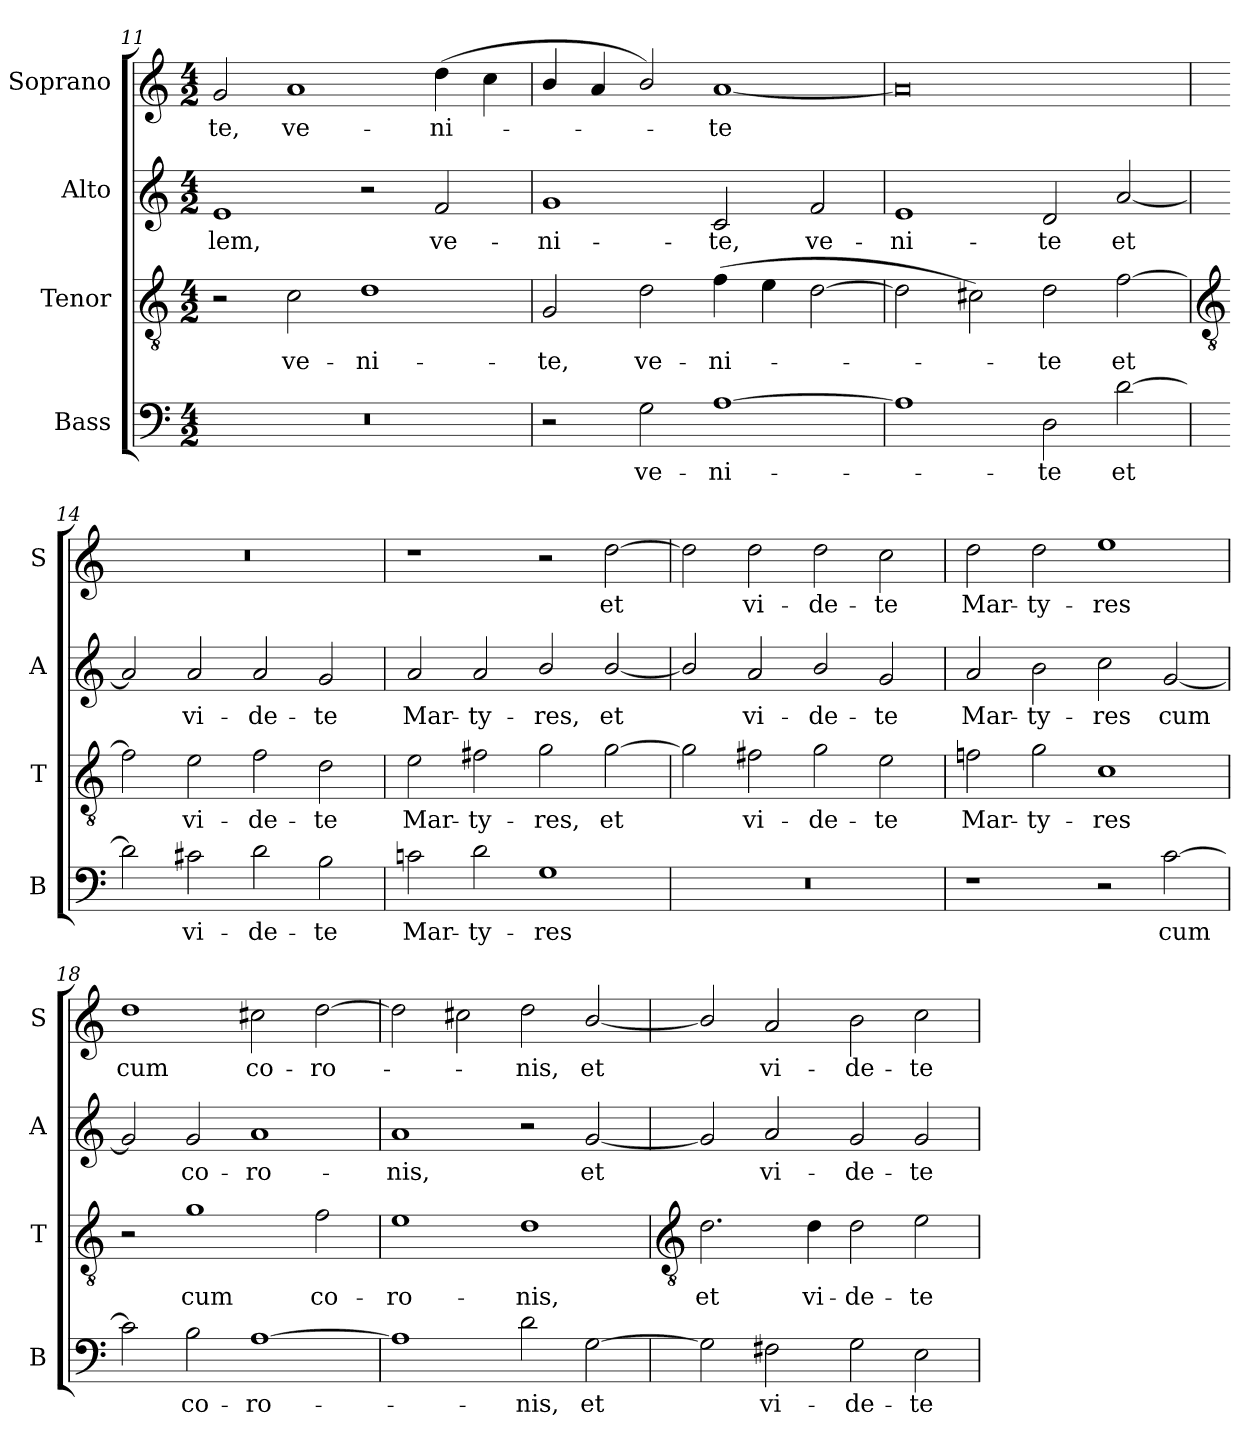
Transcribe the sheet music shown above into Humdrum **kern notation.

**kern	**text	**kern	**text	**kern	**text	**kern	**text
*part4	*part4	*part3	*part3	*part2	*part2	*part1	*part1
*staff4	*staff4	*staff3	*staff3	*staff2	*staff2	*staff1	*staff1
*I"Bass	*	*I"Tenor	*	*I"Alto	*	*I"Soprano	*
*I'B	*	*I'T	*	*I'A	*	*I'S	*
*clefF4	*	*clefGv2	*	*clefG2	*	*clefG2	*
*k[]	*	*k[]	*	*k[]	*	*k[]	*
*C:	*	*C:	*	*C:	*	*C:	*
*M4/2	*	*M4/2	*	*M4/2	*	*M4/2	*
=11	=11	=11	=11	=11	=11	=11	=11
!	!	!	!	!	!LO:LY:b	!	!LO:LY:b
0r	.	2r	.	1e	-lem,	2g	-te,
!	!	!	!LO:LY:b	!	!	!	!LO:LY:b
.	.	2c	ve-	.	.	1a	ve-
!	!	!	!LO:LY:b	!	!	!	!
.	.	1d	-ni-	2r	.	.	.
!	!	!	!	!	!LO:LY:b	!	!LO:LY:b
.	.	.	.	2f	ve-	(<4dd	-ni-
.	.	.	.	.	.	4cc	.
=12	=12	=12	=12	=12	=12	=12	=12
!	!	!	!LO:LY:b	!	!LO:LY:b	!	!
2r	.	2G	-te,	1g	-ni-	4b/	.
.	.	.	.	.	.	4a	.
!	!LO:LY:b	!	!LO:LY:b	!	!	!	!
2G	ve-	2d	ve-	.	.	2b/)	.
!	!LO:LY:b	!	!LO:LY:b	!	!LO:LY:b	!	!LO:LY:b
[1A	-ni-	(>4f	-ni-	2c	-te,	[1a	te
.	.	4e	.	.	.	.	.
!	!	!	!	!	!LO:LY:b	!	!
.	.	[2d	.	2f	ve-	.	.
=13	=13	=13	=13	=13	=13	=13	=13
!	!	!	!	!	!LO:LY:b	!	!
1A]	.	2d]	.	1e	-ni-	0a]	.
.	.	2c#X)	.	.	.	.	.
!	!LO:LY:b	!	!LO:LY:b	!	!LO:LY:b	!	!
2D	te	2d	-te	2d	-te	.	.
!	!LO:LY:b	!	!LO:LY:b	!	!LO:LY:b	!	!
[2d	et	[2f	et	[2a	et	.	.
!!LO:LB:g=z
=14	=14	=14	=14	=14	=14	=14	=14
*	*	*clefGv2	*	*	*	*	*
2d]	.	2f]	.	2a]	.	0r	.
!	!LO:LY:b	!	!LO:LY:b	!	!LO:LY:b	!	!
2c#X	vi-	2e	vi-	2a	vi-	.	.
!	!LO:LY:b	!	!LO:LY:b	!	!LO:LY:b	!	!
2d	-de-	2f	-de-	2a	-de-	.	.
!	!LO:LY:b	!	!LO:LY:b	!	!LO:LY:b	!	!
2B	-te	2d	-te	2g	-te	.	.
=15	=15	=15	=15	=15	=15	=15	=15
!	!LO:LY:b	!	!LO:LY:b	!	!LO:LY:b	!	!
2cn	Mar-	2e	Mar-	2a	Mar-	1r	.
!	!LO:LY:b	!	!LO:LY:b	!	!LO:LY:b	!	!
2d	-ty-	2f#X	-ty-	2a	-ty-	.	.
!	!LO:LY:b	!	!LO:LY:b	!	!LO:LY:b	!	!
1G	-res	2g	-res,	2b/	-res,	2r	.
!	!	!	!LO:LY:b	!	!LO:LY:b	!	!LO:LY:b
.	.	[2g	et	[2b/	et	[2dd	et
=16	=16	=16	=16	=16	=16	=16	=16
0r	.	2g]	.	2b/]	.	2dd]	.
!	!	!	!LO:LY:b	!	!LO:LY:b	!	!LO:LY:b
.	.	2f#X	vi-	2a	vi-	2dd	vi-
!	!	!	!LO:LY:b	!	!LO:LY:b	!	!LO:LY:b
.	.	2g	-de-	2b/	-de-	2dd	-de-
!	!	!	!LO:LY:b	!	!LO:LY:b	!	!LO:LY:b
.	.	2e	-te	2g	-te	2cc	-te
=17	=17	=17	=17	=17	=17	=17	=17
!	!	!	!LO:LY:b	!	!LO:LY:b	!	!LO:LY:b
1r	.	2fn	Mar-	2a	Mar-	2dd	Mar-
!	!	!	!LO:LY:b	!	!LO:LY:b	!	!LO:LY:b
.	.	2g	-ty-	2b	-ty-	2dd	-ty-
!	!	!	!LO:LY:b	!	!LO:LY:b	!	!LO:LY:b
2r	.	1c	-res	2cc	-res	1ee	-res
!	!LO:LY:b	!	!	!	!LO:LY:b	!	!
[2c	cum	.	.	[2g	cum	.	.
=18	=18	=18	=18	=18	=18	=18	=18
!	!	!	!	!	!	!	!LO:LY:b
2c]	.	2r	.	2g]	.	1dd	cum
!	!LO:LY:b	!	!LO:LY:b	!	!LO:LY:b	!	!
2B	co-	1g	cum	2g	co-	.	.
!	!LO:LY:b	!	!	!	!LO:LY:b	!	!LO:LY:b
[1A	-ro-	.	.	1a	-ro-	2cc#X	co-
!	!	!	!LO:LY:b	!	!	!	!LO:LY:b
.	.	2f	co-	.	.	[2dd	-ro-
=19	=19	=19	=19	=19	=19	=19	=19
!	!	!	!LO:LY:b	!	!LO:LY:b	!	!
1A]	.	1e	-ro-	1a	-nis,	2dd]	.
.	.	.	.	.	.	2cc#X	.
!	!LO:LY:b	!	!LO:LY:b	!	!	!	!LO:LY:b
2d	nis,	1d	-nis,	2r	.	2dd	nis,
!	!LO:LY:b	!	!	!	!LO:LY:b	!	!LO:LY:b
[2G	et	.	.	[2g	et	[2b/	et
!!LO:LB:g=z
=20	=20	=20	=20	=20	=20	=20	=20
*	*	*clefGv2	*	*	*	*	*
!	!	!	!LO:LY:b	!	!	!	!
2G]	.	2.d	et	2g]	.	2b/]	.
!	!LO:LY:b	!	!	!	!LO:LY:b	!	!LO:LY:b
2F#X	vi-	.	.	2a	vi-	2a	vi-
!	!	!	!LO:LY:b	!	!	!	!
.	.	4d	vi-	.	.	.	.
!	!LO:LY:b	!	!LO:LY:b	!	!LO:LY:b	!	!LO:LY:b
2G	-de-	2d	-de-	2g	-de-	2b	-de-
!	!LO:LY:b	!	!LO:LY:b	!	!LO:LY:b	!	!LO:LY:b
2E	-te	2e	-te	2g	-te	2cc	-te
=	=	=	=	=	=	=	=
*-	*-	*-	*-	*-	*-	*-	*-
